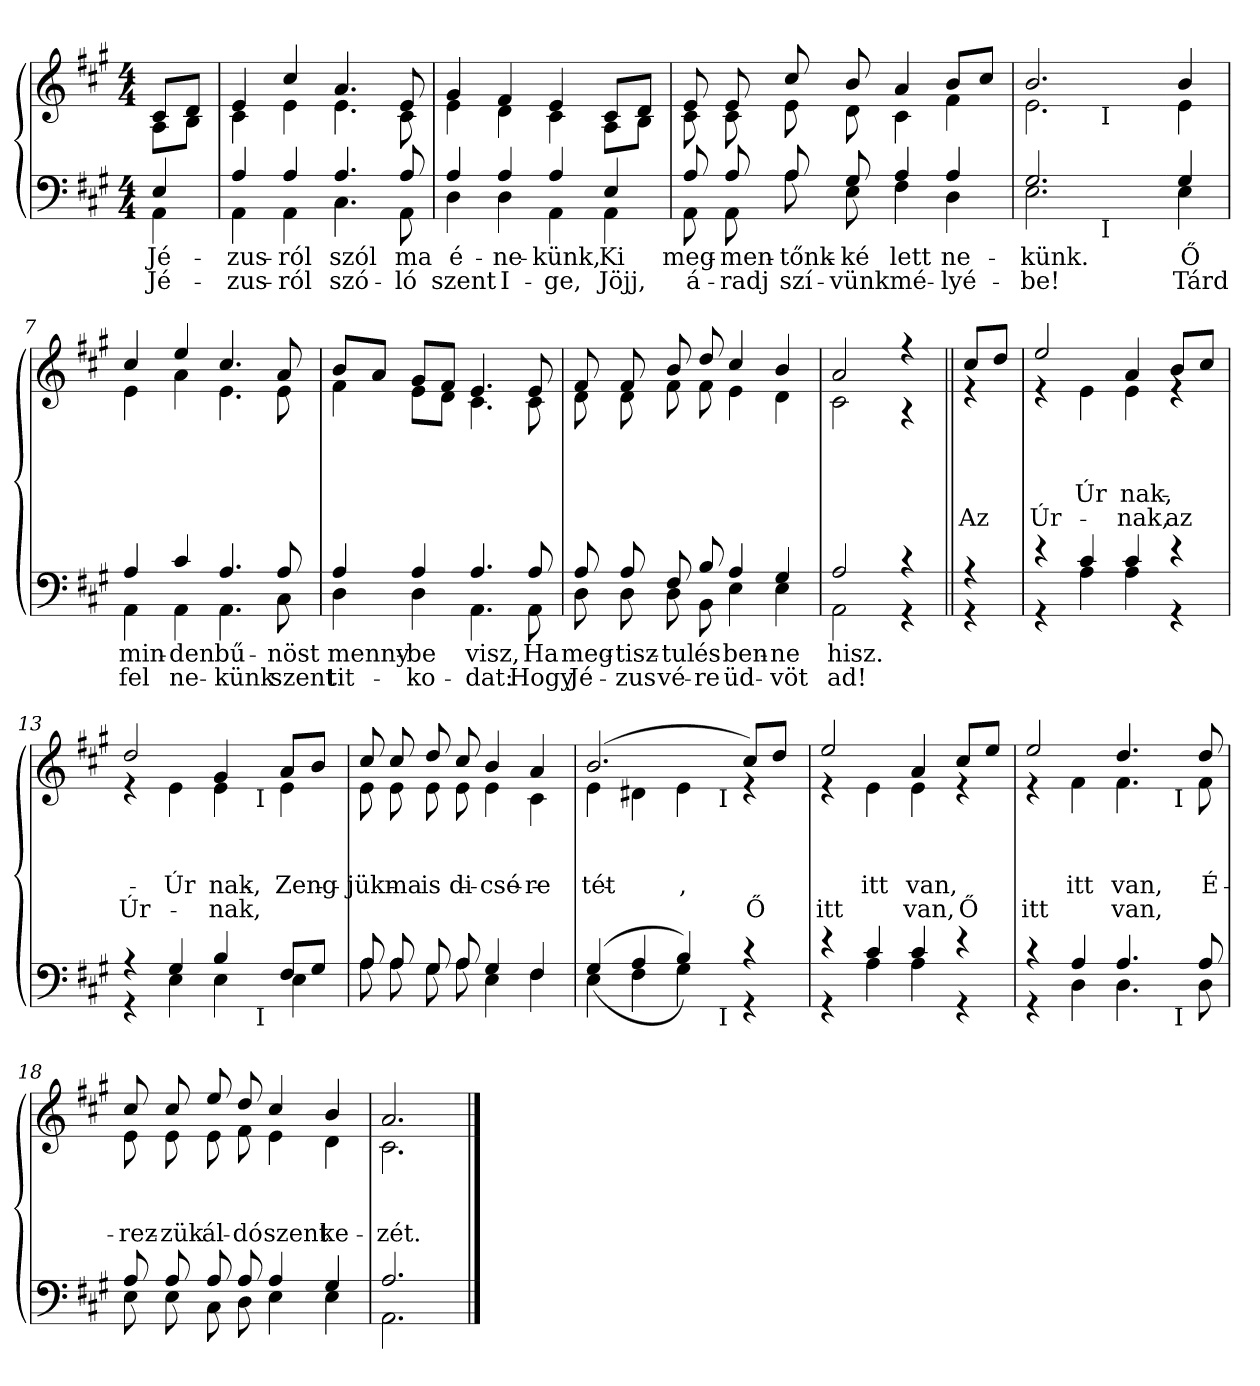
**kern	**text	**text	**kern	**text	**text	**text	**text
*part2	*part2	*part2	*part1	*part1	*part1	*part1	*part1
*staff2	*staff2	*staff2	*staff1	*staff1	*staff1	*staff1	*staff1
*clefF4	*	*	*clefG2	*	*	*	*
*k[f#c#g#]	*	*	*k[f#c#g#]	*	*	*	*
*f#:	*	*	*f#:	*	*	*	*
*M4/4	*	*	*M4/4	*	*	*	*
=1	=1	=1	=1	=1	=1	=1	=1
!	!	!	!LO:TX:a:B:t=Moderato	!	!	!	!
!	!LO:LY:a	!LO:LY:a	!	!	!	!	!
*^	*	*	*^	*	*	*	*
4E/	4AA\	Jé-	Jé-	8c#/L	8A\L	.	.	.	.
.	.	.	.	8d/J	8B\J	.	.	.	.
=2	=2	=2	=2	=2	=2	=2	=2	=2	=2
!	!	!LO:LY:a	!LO:LY:a	!	!	!	!	!	!
4A/	4AA\	-zus-	-zus-	4e/	4c#\	.	.	.	.
!	!	!LO:LY:a	!LO:LY:a	!	!	!	!	!	!
4A/	4AA\	-ról	-ról	4cc#/	4e\	.	.	.	.
!	!	!LO:LY:a	!LO:LY:a	!	!	!	!	!	!
4.A/	4.C#\	szól	szó-	4.a/	4.e\	.	.	.	.
!	!	!LO:LY:a	!LO:LY:a	!	!	!	!	!	!
8A/	8AA\	ma	-ló	8e/	8c#\	.	.	.	.
=3	=3	=3	=3	=3	=3	=3	=3	=3	=3
!	!	!LO:LY:a	!LO:LY:a	!	!	!	!	!	!
4A/	4D\	é-	szent	4g#/	4e\	.	.	.	.
!	!	!LO:LY:a	!LO:LY:a	!	!	!	!	!	!
4A/	4D\	-ne-	I-	4f#/	4d\	.	.	.	.
!	!	!LO:LY:a	!LO:LY:a	!	!	!	!	!	!
4A/	4AA\	-künk,	-ge,	4e/	4c#\	.	.	.	.
!	!	!LO:LY:a	!LO:LY:a	!	!	!	!	!	!
4E/	4AA\	Ki	Jöjj,	8c#/L	8A\L	.	.	.	.
.	.	.	.	8d/J	8B\J	.	.	.	.
=4	=4	=4	=4	=4	=4	=4	=4	=4	=4
!	!	!LO:LY:a	!LO:LY:a	!	!	!	!	!	!
8A/	8AA\	meg-	á-	8e/	8c#\	.	.	.	.
!	!	!LO:LY:a	!LO:LY:a	!	!	!	!	!	!
8A/	8AA\	-men-	-radj	8e/	8c#\	.	.	.	.
!	!	!LO:LY:a	!LO:LY:a	!	!	!	!	!	!
8A/	8A\	-tőnk-	szí-	8cc#/	8e\	.	.	.	.
!	!	!LO:LY:a	!LO:LY:a	!	!	!	!	!	!
8G#/	8E\	-ké	-vünk	8b/	8d\	.	.	.	.
!	!	!LO:LY:a	!LO:LY:a	!	!	!	!	!	!
4A/	4F#\	lett	mé-	4a/	4c#\	.	.	.	.
!	!	!LO:LY:a	!LO:LY:a	!	!	!	!	!	!
4A/	4D\	ne-	-lyé-	8b/L	4f#\	.	.	.	.
.	.	.	.	8cc#/J	.	.	.	.	.
*v	*v	*	*	*	*	*	*	*	*
*	*	*	*v	*v	*	*	*	*
=5	=5	=5	=5	=5	=5	=5	=5
!	!LO:LY:a	!LO:LY:a	!	!	!	!	!
*^	*	*	*^	*	*	*	*
*	*^	*	*	*	*^	*	*	*	*
2.G#/	2.E\	4...ryy	-künk.	-be!	2.b/	2.e\	4...ryy	.	.	.	.
!	!	!	!	!	!	!	!LO:TX:b:t=I	!	!	!	!
!	!	!LO:TX:b:t=I	!	!	!	!	!	!	!	!	!
.	.	4ryy	.	.	.	.	4ryy	.	.	.	.
.	.	32ryy	.	.	.	.	32ryy	.	.	.	.
*v	*v	*v	*	*	*	*	*	*	*	*	*
*	*	*	*v	*v	*v	*	*	*	*
!!LO:LB:g=z
=6-	=6-	=6-	=6-	=6-	=6-	=6-	=6-
*^	*	*	*^	*	*	*	*
*	*^	*	*	*	*^	*	*	*	*
!	!	!	!LO:LY:a	!LO:LY:a	!	!	!	!	!	!	!
*	*v	*v	*	*	*	*	*	*	*	*	*
*	*	*	*	*	*v	*v	*	*	*	*
4G#/	4E\	Ő	Tárd	4b/	4e\	.	.	.	.
=7	=7	=7	=7	=7	=7	=7	=7	=7	=7
!	!	!LO:LY:a	!LO:LY:a	!	!	!	!	!	!
4A/	4AA\	min-	fel	4cc#/	4e\	.	.	.	.
!	!	!LO:LY:a	!LO:LY:a	!	!	!	!	!	!
4c#/	4AA\	-den	ne-	4ee/	4a\	.	.	.	.
!	!	!LO:LY:a	!LO:LY:a	!	!	!	!	!	!
4.A/	4.AA\	bű-	-künk	4.cc#/	4.e\	.	.	.	.
!	!	!LO:LY:a	!LO:LY:a	!	!	!	!	!	!
8A/	8C#\	-nöst	szent	8a/	8e\	.	.	.	.
=8	=8	=8	=8	=8	=8	=8	=8	=8	=8
!	!	!LO:LY:a	!LO:LY:a	!	!	!	!	!	!
4A/	4D\	menny-	tit-	8b/L	4f#\	.	.	.	.
.	.	.	.	8a/J	.	.	.	.	.
!	!	!LO:LY:a	!LO:LY:a	!	!	!	!	!	!
4A/	4D\	-be	-ko-	8g#/L	8e\L	.	.	.	.
.	.	.	.	8f#/J	8d\J	.	.	.	.
!	!	!LO:LY:a	!LO:LY:a	!	!	!	!	!	!
4.A/	4.AA\	visz,	-dat:	4.e/	4.c#\	.	.	.	.
!	!	!LO:LY:a	!LO:LY:a	!	!	!	!	!	!
8A/	8AA\	Ha	Hogy	8e/	8c#\	.	.	.	.
=9	=9	=9	=9	=9	=9	=9	=9	=9	=9
!	!	!LO:LY:a	!LO:LY:a	!	!	!	!	!	!
8A/	8D\	meg-	Jé-	8f#/	8d\	.	.	.	.
!	!	!LO:LY:a	!LO:LY:a	!	!	!	!	!	!
8A/	8D\	-tisz-	-zus	8f#/	8d\	.	.	.	.
!	!	!LO:LY:a	!LO:LY:a	!	!	!	!	!	!
8F#/	8D\	-tul	vé-	8b/	8f#\	.	.	.	.
!	!	!LO:LY:a	!LO:LY:a	!	!	!	!	!	!
8B/	8BB\	és	-re	8dd/	8f#\	.	.	.	.
!	!	!LO:LY:a	!LO:LY:a	!	!	!	!	!	!
4A/	4E\	ben-	üd-	4cc#/	4e\	.	.	.	.
!	!	!LO:LY:a	!LO:LY:a	!	!	!	!	!	!
4G#/	4E\	-ne	-vöt	4b/	4d\	.	.	.	.
=10	=10	=10	=10	=10	=10	=10	=10	=10	=10
!	!	!LO:LY:a	!LO:LY:a	!	!	!	!	!	!
2A/	2AA\	hisz.	ad!	2a/	2c#\	.	.	.	.
4r	4r	.	.	4r	4r	.	.	.	.
!!LO:LB:g=z	!!
=11||	=11||	=11||	=11||	=11||	=11||	=11||	=11||	=11||	=11||
!	!	!	!	!	!	!	!	!	!LO:LY:a
4r	4r	.	.	8cc#/L	4rd	.	.	.	Az
.	.	.	.	8dd/J	.	.	.	.	.
=12	=12	=12	=12	=12	=12	=12	=12	=12	=12
!	!	!	!	!	!	!	!	!	!LO:LY:a
4r	4r	.	.	2ee/	4rd	.	.	.	Úr-
!	!	!	!	!	!	!	!	!LO:LY:b	!
4c#/	4A\	.	.	.	4e\	.	.	Úr-	.
!	!	!	!	!	!	!	!	!	!LO:LY:a
!	!	!	!	!	!	!	!	!LO:LY:b	!
4c#/	4A\	.	.	4a/	4e\	.	.	-nak,	-nak,
!	!	!	!	!	!	!	!	!	!LO:LY:a
4r	4r	.	.	8b/L	4rd	.	.	.	az
.	.	.	.	8cc#/J	.	.	.	.	.
*	*	*	*	*v	*v	*	*	*	*
=13	=13	=13	=13	=13	=13	=13	=13	=13
!	!	!	!	!	!	!	!	!LO:LY:a
*	*^	*	*	*^	*	*	*	*
*	*	*	*	*	*	*^	*	*	*	*
4r	4r	2ryy	.	.	2dd/	4rd	2ryy	.	.	.	Úr-
!	!	!	!	!	!	!	!	!	!	!LO:LY:b	!
4G#/	4E\	.	.	.	.	4e\	.	.	.	Úr-	.
!	!	!	!	!	!	!	!	!	!	!	!LO:LY:a
!	!	!	!	!	!	!	!	!	!	!LO:LY:b	!
4B/	4E\	8ryy	.	.	4g#/	4e\	8ryy	.	.	-nak,	-nak,
.	.	32ryy	.	.	.	.	32ryy	.	.	.	.
!	!	!	!	!	!	!	!LO:TX:b:t=I	!	!	!	!
!	!	!LO:TX:b:t=I	!	!	!	!	!	!	!	!	!
.	.	4ryy	.	.	.	.	4ryy	.	.	.	.
!	!	!	!	!	!	!	!	!	!	!LO:LY:b	!
8F#/L	4E\	.	.	.	8a/L	4e\	.	.	.	Zeng-	.
8G#/J	.	.	.	.	8b/J	.	.	.	.	.	.
.	.	16.ryy	.	.	.	.	16.ryy	.	.	.	.
*	*v	*v	*	*	*	*	*	*	*	*	*
*	*	*	*	*	*v	*v	*	*	*	*
=14	=14	=14	=14	=14	=14	=14	=14	=14	=14
*	*^	*	*	*	*^	*	*	*	*
!	!	!	!	!	!	!	!	!	!	!LO:LY:b	!
*	*v	*v	*	*	*	*	*	*	*	*	*
*	*	*	*	*	*v	*v	*	*	*	*
8A/	8A\	.	.	8cc#/	8e\	.	.	-jük	.
!	!	!	!	!	!	!	!	!LO:LY:b	!
8A/	8A\	.	.	8cc#/	8e\	.	.	ma	.
!	!	!	!	!	!	!	!	!LO:LY:b	!
8G#/	8G#\	.	.	8dd/	8e\	.	.	is	.
!	!	!	!	!	!	!	!	!LO:LY:b	!
8A/	8A\	.	.	8cc#/	8e\	.	.	di-	.
!	!	!	!	!	!	!	!	!LO:LY:b	!
4G#/	4E\	.	.	4b/	4e\	.	.	-csé-	.
!	!	!	!	!	!	!	!	!LO:LY:b	!
4F#/	4F#\	.	.	4a/	4c#\	.	.	-re­	.
!!LO:LB:g=z
=15	=15	=15	=15	=15	=15	=15	=15	=15	=15
!	!	!	!	!	!	!	!	!LO:LY:b	!
*	*^	*	*	*	*^	*	*	*	*
(>(<4G#/	4E\	2ryy	.	.	(<2.b/	4e\	2ryy	.	.	tét	.
4A/	4F#\	.	.	.	.	4d#X\	.	.	.	.	.
!	!	!	!	!	!	!	!	!	!	!LO:LY:b	!
4B/))	4G#\	8ryy	.	.	.	4e\	8ryy	.	.	,	.
.	.	32ryy	.	.	.	.	32ryy	.	.	.	.
!	!	!	!	!	!	!	!LO:TX:b:t=I	!	!	!	!
!	!	!LO:TX:b:t=I	!	!	!	!	!	!	!	!	!
.	.	4ryy	.	.	.	.	4ryy	.	.	.	.
!	!	!	!	!	!	!	!	!	!	!	!LO:LY:a
4r	4r	.	.	.	8cc#/L)	4rd	.	.	.	.	Ő
.	.	.	.	.	8dd/J	.	.	.	.	.	.
.	.	16.ryy	.	.	.	.	16.ryy	.	.	.	.
*	*v	*v	*	*	*	*	*	*	*	*	*
*	*	*	*	*v	*v	*v	*	*	*	*
=16	=16	=16	=16	=16	=16	=16	=16	=16
*	*^	*	*	*^	*	*	*	*
*	*	*	*	*	*	*^	*	*	*	*
!	!	!	!	!	!	!	!	!	!	!	!LO:LY:a
*	*v	*v	*	*	*	*	*	*	*	*	*
*	*	*	*	*	*v	*v	*	*	*	*
4r	4r	.	.	2ee/	4rd	.	.	.	itt
!	!	!	!	!	!	!	!	!LO:LY:b	!
4c#/	4A\	.	.	.	4e\	.	.	itt	.
!	!	!	!	!	!	!	!	!	!LO:LY:a
!	!	!	!	!	!	!	!	!LO:LY:b	!
4c#/	4A\	.	.	4a/	4e\	.	.	van,	van,
!	!	!	!	!	!	!	!	!	!LO:LY:a
4r	4r	.	.	8cc#/L	4rd	.	.	.	Ő
.	.	.	.	8ee/J	.	.	.	.	.
*	*	*	*	*v	*v	*	*	*	*
=17	=17	=17	=17	=17	=17	=17	=17	=17
!	!	!	!	!	!	!	!	!LO:LY:a
*	*^	*	*	*^	*	*	*	*
*	*	*	*	*	*	*^	*	*	*	*
4r	4r	2ryy	.	.	2ee/	4rd	2ryy	.	.	.	itt
!	!	!	!	!	!	!	!	!	!	!LO:LY:b	!
4A/	4D\	.	.	.	.	4f#\	.	.	.	itt	.
!	!	!	!	!	!	!	!	!	!	!	!LO:LY:a
!	!	!	!	!	!	!	!	!	!	!LO:LY:b	!
4.A/	4.D\	4ryy	.	.	4.dd/	4.f#\	4ryy	.	.	van,	van,
.	.	32ryy	.	.	.	.	32ryy	.	.	.	.
!	!	!	!	!	!	!	!LO:TX:b:t=I	!	!	!	!
!	!	!LO:TX:b:t=I	!	!	!	!	!	!	!	!	!
.	.	8..ryy	.	.	.	.	8..ryy	.	.	.	.
!	!	!	!	!	!	!	!	!	!	!LO:LY:b	!
8A/	8D\	.	.	.	8dd/	8f#\	.	.	.	É-	.
*	*v	*v	*	*	*	*	*	*	*	*	*
*	*	*	*	*	*v	*v	*	*	*	*
=18	=18	=18	=18	=18	=18	=18	=18	=18	=18
*	*^	*	*	*	*^	*	*	*	*
!	!	!	!	!	!	!	!	!	!	!LO:LY:b	!
*	*v	*v	*	*	*	*	*	*	*	*	*
*	*	*	*	*	*v	*v	*	*	*	*
8A/	8E\	.	.	8cc#/	8e\	.	.	-rez-	.
!	!	!	!	!	!	!	!	!LO:LY:b	!
8A/	8E\	.	.	8cc#/	8e\	.	.	-zük	.
!	!	!	!	!	!	!	!	!LO:LY:b	!
8A/	8C#\	.	.	8ee/	8e\	.	.	ál-	.
!	!	!	!	!	!	!	!	!LO:LY:b	!
8A/	8D\	.	.	8dd/	8f#\	.	.	-dó	.
!	!	!	!	!	!	!	!	!LO:LY:b	!
4A/	4E\	.	.	4cc#/	4e\	.	.	szent	.
!	!	!	!	!	!	!	!	!LO:LY:b	!
4G#/	4E\	.	.	4b/	4d\	.	.	ke-	.
=19	=19	=19	=19	=19	=19	=19	=19	=19	=19
!	!	!	!	!	!	!	!	!LO:LY:b	!
2.A/	2.AA\	.	.	2.a/	2.c#\	.	.	-zét.	.
*v	*v	*	*	*	*	*	*	*	*
*	*	*	*v	*v	*	*	*	*
==	==	==	==	==	==	==	==
*-	*-	*-	*-	*-	*-	*-	*-
